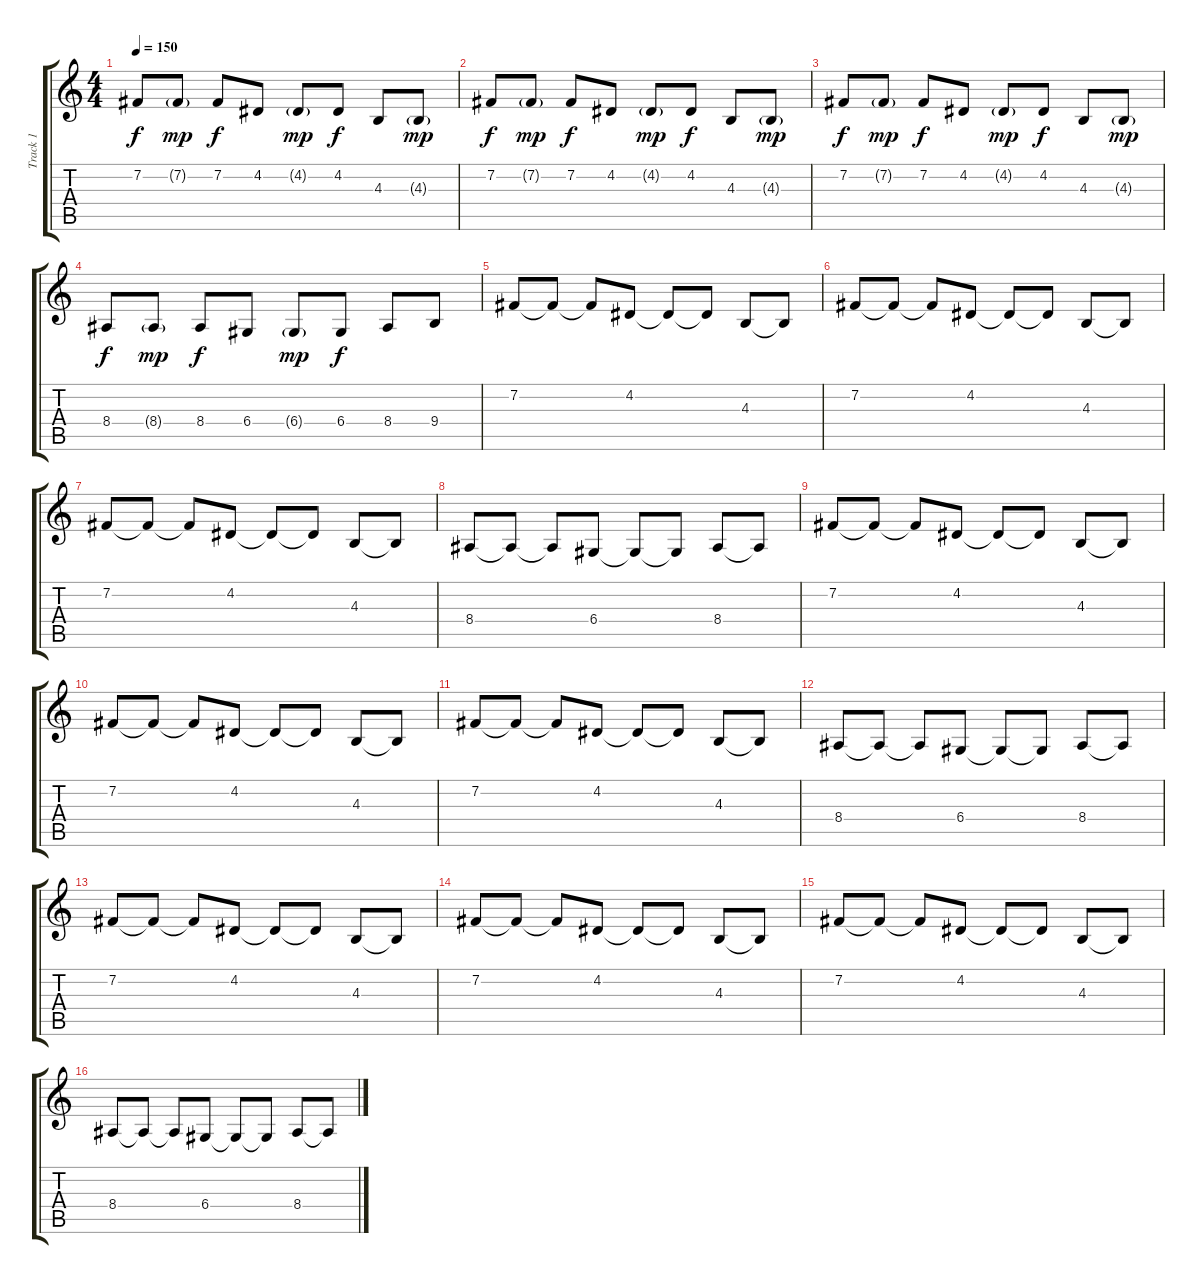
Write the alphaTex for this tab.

\track ("Track 1" "Track 1") {instrument lead2sawtooth}
\staff {score tabs}
\tuning (E4 B3 G3 D3 A2 E2) {hide}
\ts (4 4)
\tempo 150
\clef g2
\ks c
7.2.8{dy f} 7.2{g}.8{dy mp} 7.2.8{dy f} 4.2.8 4.2{g}.8{dy mp} 4.2.8{dy f} 4.3.8 4.3{g}.8{dy mp} |
7.2.8{dy f} 7.2{g}.8{dy mp} 7.2.8{dy f} 4.2.8 4.2{g}.8{dy mp} 4.2.8{dy f} 4.3.8 4.3{g}.8{dy mp} |
7.2.8{dy f} 7.2{g}.8{dy mp} 7.2.8{dy f} 4.2.8 4.2{g}.8{dy mp} 4.2.8{dy f} 4.3.8 4.3{g}.8{dy mp} |
8.4.8{dy f} 8.4{g}.8{dy mp} 8.4.8{dy f} 6.4.8 6.4{g}.8{dy mp} 6.4.8{dy f} 8.4.8 9.4.8 |
7.2.8 7.2{t}.8 7.2{t}.8 4.2.8 4.2{t}.8 4.2{t}.8 4.3.8 4.3{t}.8 |
7.2.8 7.2{t}.8 7.2{t}.8 4.2.8 4.2{t}.8 4.2{t}.8 4.3.8 4.3{t}.8 |
7.2.8 7.2{t}.8 7.2{t}.8 4.2.8 4.2{t}.8 4.2{t}.8 4.3.8 4.3{t}.8 |
8.4.8 8.4{t}.8 8.4{t}.8 6.4.8 6.4{t}.8 6.4{t}.8 8.4.8 8.4{t}.8 |
7.2.8 7.2{t}.8 7.2{t}.8 4.2.8 4.2{t}.8 4.2{t}.8 4.3.8 4.3{t}.8 |
7.2.8 7.2{t}.8 7.2{t}.8 4.2.8 4.2{t}.8 4.2{t}.8 4.3.8 4.3{t}.8 |
7.2.8 7.2{t}.8 7.2{t}.8 4.2.8 4.2{t}.8 4.2{t}.8 4.3.8 4.3{t}.8 |
8.4.8 8.4{t}.8 8.4{t}.8 6.4.8 6.4{t}.8 6.4{t}.8 8.4.8 8.4{t}.8 |
7.2.8 7.2{t}.8 7.2{t}.8 4.2.8 4.2{t}.8 4.2{t}.8 4.3.8 4.3{t}.8 |
7.2.8 7.2{t}.8 7.2{t}.8 4.2.8 4.2{t}.8 4.2{t}.8 4.3.8 4.3{t}.8 |
7.2.8 7.2{t}.8 7.2{t}.8 4.2.8 4.2{t}.8 4.2{t}.8 4.3.8 4.3{t}.8 |
8.4.8 8.4{t}.8 8.4{t}.8 6.4.8 6.4{t}.8 6.4{t}.8 8.4.8 8.4{t}.8
